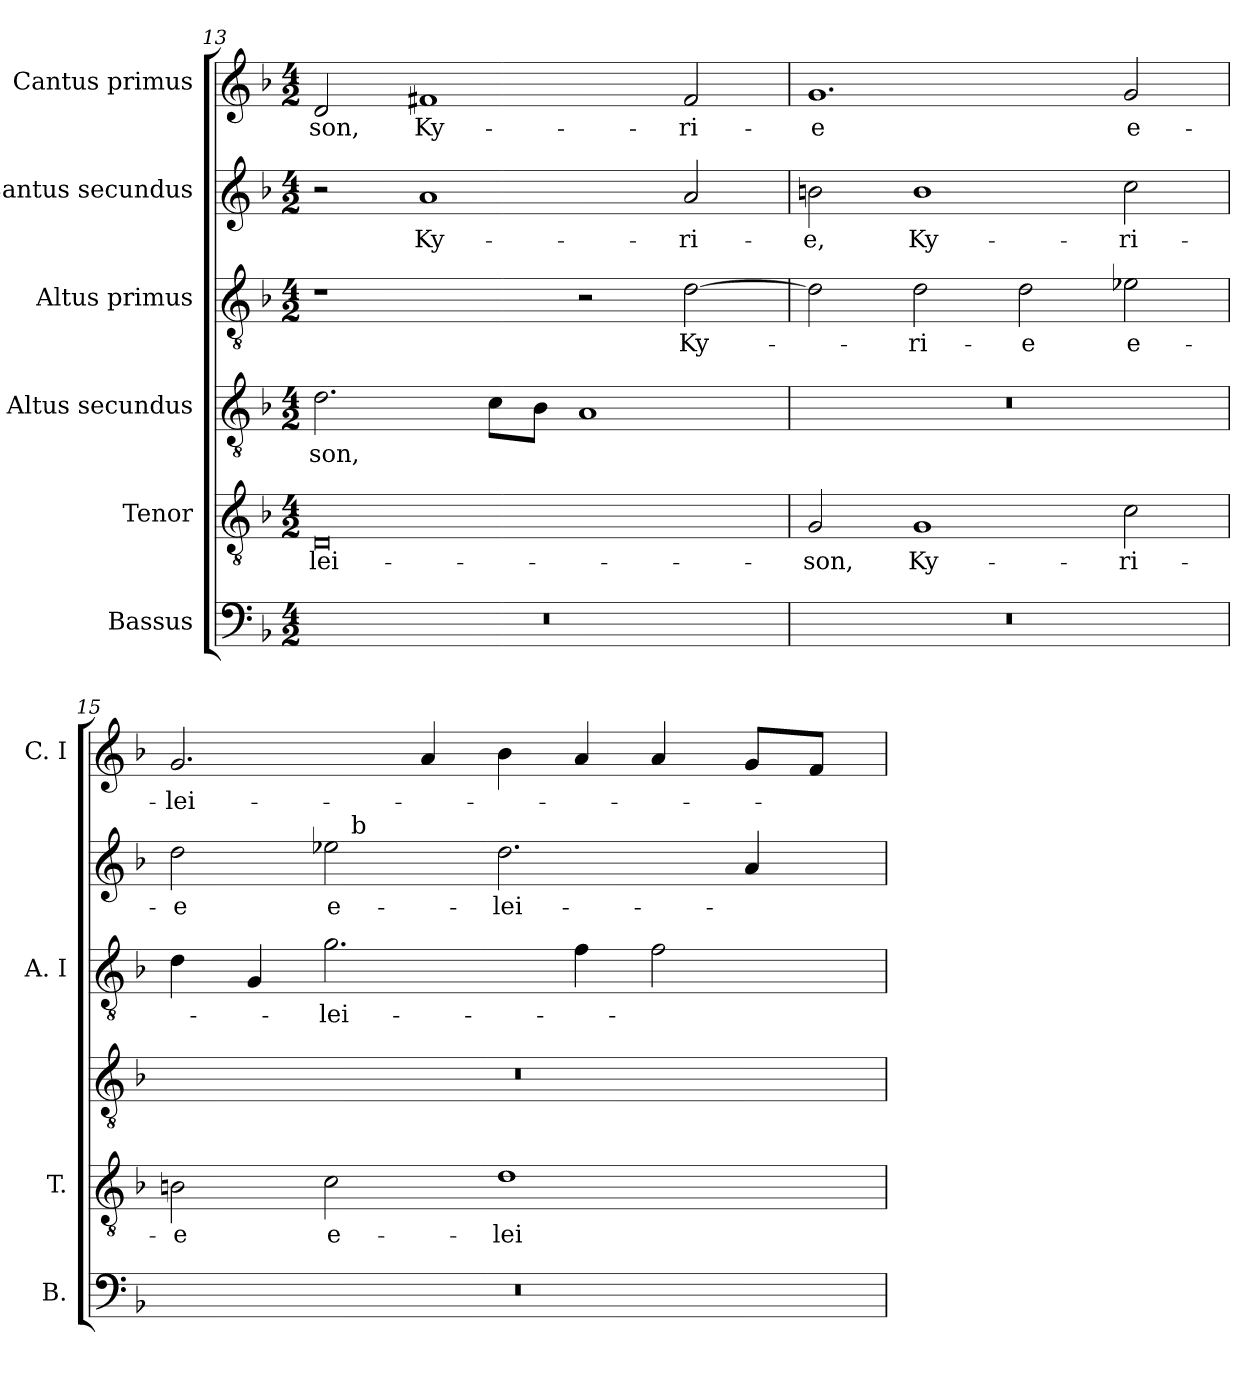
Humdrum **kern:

**kern	**kern	**text	**kern	**text	**kern	**text	**kern	**text	**kern	**text
*part6	*part5	*part5	*part4	*part4	*part3	*part3	*part2	*part2	*part1	*part1
*staff6	*staff5	*staff5	*staff4	*staff4	*staff3	*staff3	*staff2	*staff2	*staff1	*staff1
*I"Bassus	*I"Tenor	*	*I"Altus secundus	*	*I"Altus primus	*	*I"Cantus secundus	*	*I"Cantus primus	*
*I'B.	*I'T.	*	*	*	*I'A. I	*	*	*	*I'C. I	*
*clefF4	*clefGv2	*	*clefGv2	*	*clefGv2	*	*clefG2	*	*clefG2	*
*	*ITrd7c12	*	*ITrd7c12	*	*ITrd7c12	*	*	*	*	*
*k[b-]	*k[b-]	*	*k[b-]	*	*k[b-]	*	*k[b-]	*	*k[b-]	*
*d:	*d:	*	*d:	*	*d:	*	*d:	*	*d:	*
*M4/2	*M4/2	*	*M4/2	*	*M4/2	*	*M4/2	*	*M4/2	*
=13	=13	=13	=13	=13	=13	=13	=13	=13	=13	=13
!LO:N:vis=1	!	!	!	!	!	!	!	!	!	!
!	!	!LO:LY:b:color=#000000	!	!	!	!	!	!	!	!
!	!	!	!	!LO:LY:b:color=#000000	!	!	!	!	!	!
!	!	!	!	!	!	!	!	!	!	!LO:LY:b:color=#000000
0r	0DDi	-lei-	2.Di\	-son,	1r	.	2r	.	2di/	-son,
!	!	!	!	!	!	!	!	!LO:LY:b:color=#000000	!	!
!	!	!	!	!	!	!	!	!	!	!LO:LY:b:color=#000000
.	.	.	.	.	.	.	1ai	Ky-	1f#Xi	Ky-
.	.	.	8Ci\L	.	.	.	.	.	.	.
.	.	.	8BB-i\J	.	.	.	.	.	.	.
.	.	.	1AAi	.	2r	.	.	.	.	.
!	!	!	!	!	!	!LO:LY:b:color=#000000	!	!	!	!
!	!	!	!	!	!	!	!	!LO:LY:b:color=#000000	!	!
!	!	!	!	!	!	!	!	!	!	!LO:LY:b:color=#000000
.	.	.	.	.	[2Di\	Ky-	2ai/	-ri-	2f#i/	-ri-
=14	=14	=14	=14	=14	=14	=14	=14	=14	=14	=14
!LO:N:vis=1	!	!	!	!	!	!	!	!	!	!
!	!	!LO:LY:b:color=#000000	!LO:N:vis=1	!	!	!	!	!	!	!
!	!	!	!	!	!	!	!	!LO:LY:b:color=#000000	!	!
!	!	!	!	!	!	!	!	!	!	!LO:LY:b:color=#000000
0r	2GGi/	-son,	0r	.	2Di\]	.	2bni\	-e,	1.gi	-e
!	!	!LO:LY:b:color=#000000	!	!	!	!	!	!	!	!
!	!	!	!	!	!	!LO:LY:b:color=#000000	!	!	!	!
!	!	!	!	!	!	!	!	!LO:LY:b:color=#000000	!	!
.	1GGi	Ky-	.	.	2Di\	-ri-	1bi	Ky-	.	.
!	!	!	!	!	!	!LO:LY:b:color=#000000	!	!	!	!
.	.	.	.	.	2Di\	-e	.	.	.	.
!	!	!LO:LY:b:color=#000000	!	!	!	!	!	!	!	!
!	!	!	!	!	!	!LO:LY:b:color=#000000	!	!	!	!
!	!	!	!	!	!	!	!	!LO:LY:b:color=#000000	!	!
!	!	!	!	!	!	!	!	!	!	!LO:LY:b:color=#000000
.	2Ci\	-ri-	.	.	2E-Xi\	e-	2cci\	-ri-	2gi/	e-
=15	=15	=15	=15	=15	=15	=15	=15	=15	=15	=15
!LO:N:vis=1	!	!	!	!	!	!	!	!	!	!
!	!	!LO:LY:b:color=#000000	!LO:N:vis=1	!	!	!	!	!	!	!
!	!	!	!	!	!	!	!	!LO:LY:b:color=#000000	!	!
!	!	!	!	!	!	!	!	!	!	!LO:LY:b:color=#000000
*	*	*	*	*	*	*	*^	*	*	*
0r	2BBni\	-e	0r	.	4Di\	.	2ddi\	2ryy	-e	2.gi/	-lei-
.	.	.	.	.	4GGi/	.	.	.	.	.	.
!	!	!LO:LY:b:color=#000000	!	!	!	!	!	!	!	!	!
!	!	!	!	!	!	!LO:LY:b:color=#000000	!	!	!	!	!
!	!	!	!	!	!	!	!	!	!LO:LY:b:color=#000000	!	!
.	2Ci\	e-	.	.	2.Gi\	-lei-	2ee-i\	32ryy	e-	.	.
.	.	.	.	.	.	.	.	256ryy	.	.	.
!	!	!	!	!	!	!	!	!LO:TX:a:t=b	!	!	!
.	.	.	.	.	.	.	.	1ryy	.	.	.
.	.	.	.	.	.	.	.	.	.	4ai/	.
!	!	!LO:LY:b:color=#000000	!	!	!	!	!	!	!	!	!
!	!	!	!	!	!	!	!	!	!LO:LY:b:color=#000000	!	!
.	1Di	-lei-	.	.	.	.	2.ddi\	.	-lei-	4b-i\	.
.	.	.	.	.	4Fi\	.	.	.	.	4ai/	.
.	.	.	.	.	2Fi\	.	.	.	.	4ai/	.
.	.	.	.	.	.	.	.	4ryy	.	.	.
.	.	.	.	.	.	.	4ai/	.	.	8gi/L	.
.	.	.	.	.	.	.	.	8ryy	.	.	.
.	.	.	.	.	.	.	.	.	.	8fi/J	.
.	.	.	.	.	.	.	.	16ryy	.	.	.
.	.	.	.	.	.	.	.	64..ryy	.	.	.
*	*	*	*	*	*	*	*v	*v	*	*	*
=	=	=	=	=	=	=	=	=	=	=
*-	*-	*-	*-	*-	*-	*-	*-	*-	*-	*-
